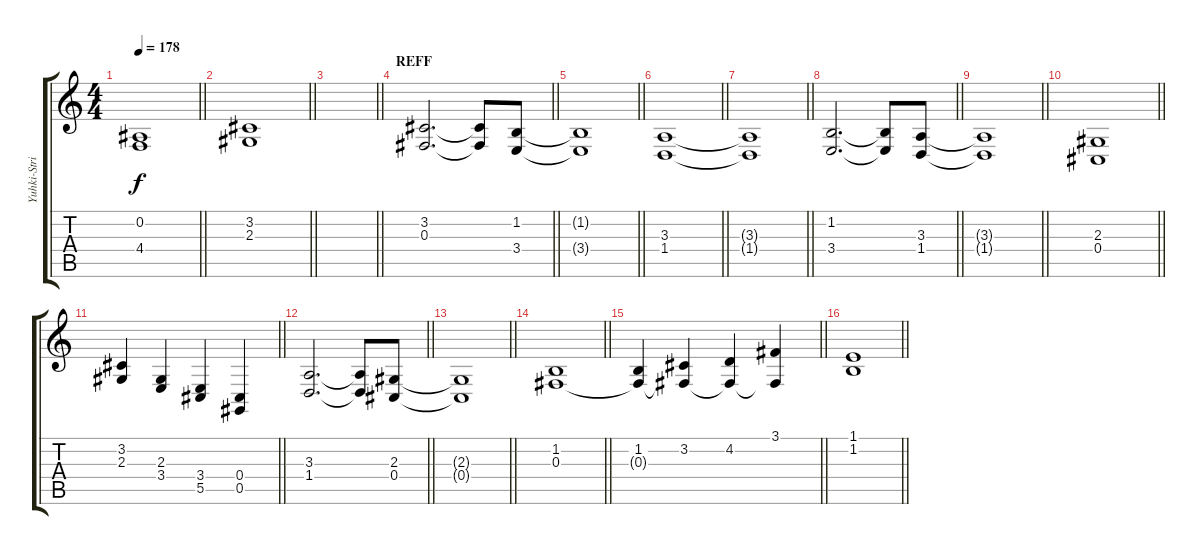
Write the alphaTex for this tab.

\track ("Yuhki-Strings" "Yuhki-Stri") {instrument stringensemble1}
\staff {score tabs}
\tuning (Eb4 Bb3 Gb3 Db3 Ab2 Eb2) {hide}
\ts (4 4)
\tempo 178
\clef g2
\barLineRight lightlight
\ks c
(0.2 4.4).1{dy f} |
\barLineRight lightlight
(3.2 2.3).1 |
\barLineRight lightlight
|
\section ("" "REFF")
\barLineRight lightlight
(3.2 0.3).2{d} (3.2{t} 0.3{t}).8 (1.2 3.4).8 |
\barLineRight lightlight
(1.2{t} 3.4{t}).1 |
\barLineRight lightlight
(3.3 1.4).1 |
\barLineRight lightlight
(3.3{t} 1.4{t}).1 |
\barLineRight lightlight
(1.2 3.4).2{d} (1.2{t} 3.4{t}).8 (3.3 1.4).8 |
\barLineRight lightlight
(3.3{t} 1.4{t}).1 |
\barLineRight lightlight
(2.3 0.4).1 |
\barLineRight lightlight
(3.2 2.3).4 (2.3 3.4).4 (3.4 5.5).4 (0.4 0.5).4 |
\barLineRight lightlight
(3.3 1.4).2{d} (3.3{t} 1.4{t}).8 (2.3 0.4).8 |
\barLineRight lightlight
(2.3{t} 0.4{t}).1 |
\barLineRight lightlight
(1.2 0.3).1 |
\barLineRight lightlight
(1.2 0.3{t}).4 (3.2 0.3{t}).4 (4.2 0.3{t}).4 (3.1 0.3{t}).4 |
\barLineRight lightlight
(1.1 1.2).1
